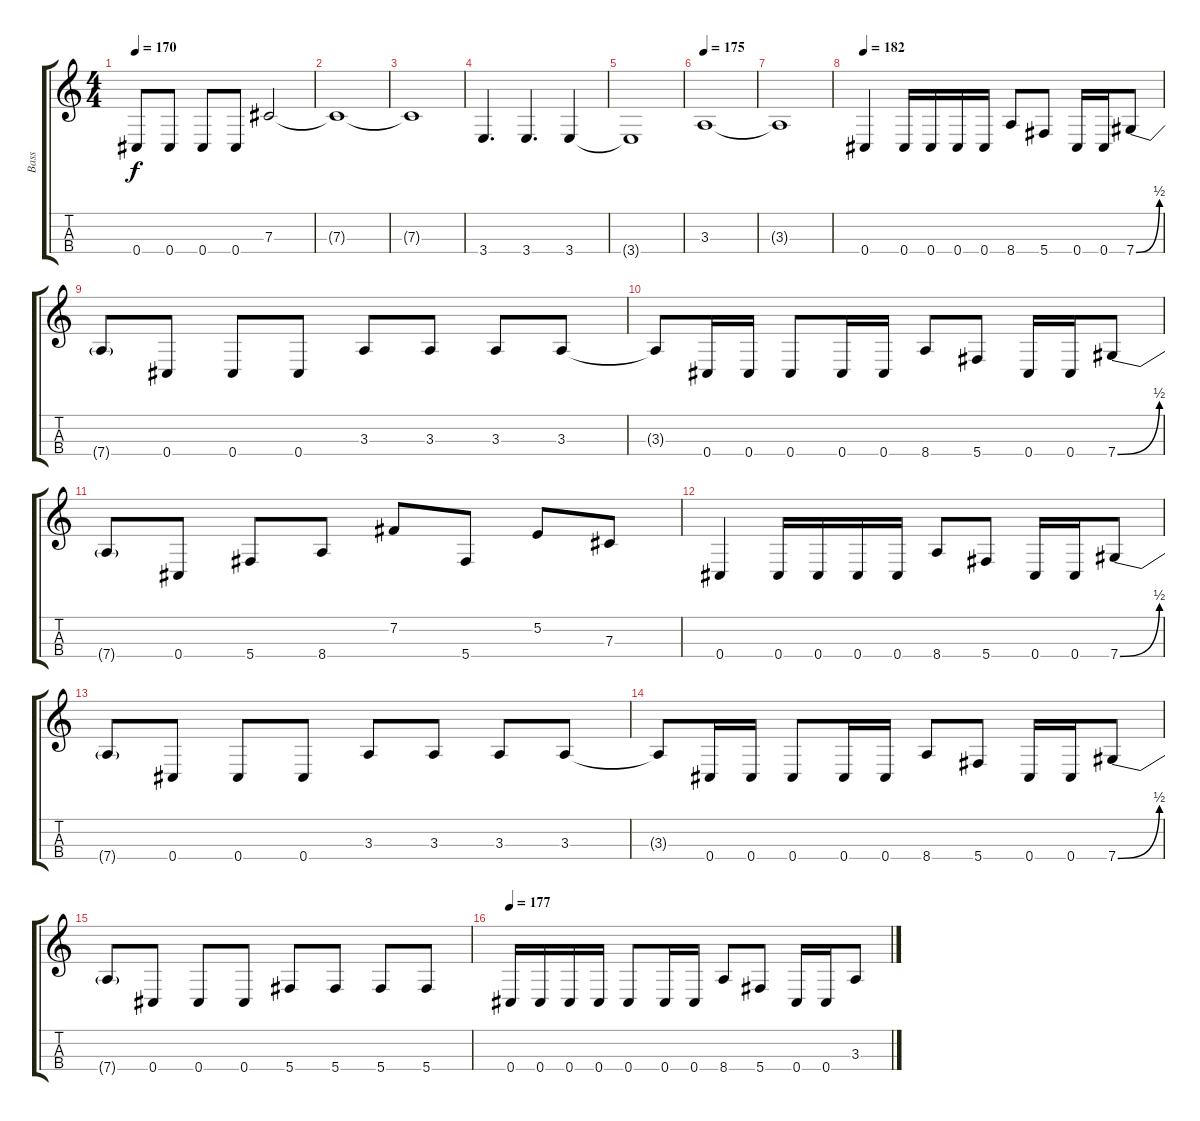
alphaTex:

\track ("Bass" "Bass") {instrument electricbasspick}
\staff {score tabs}
\tuning (E3 B2 Gb2 Db2) {hide}
\ts (4 4)
\tempo 170
\clef g2
\ks c
0.4{t}.8{dy f} 0.4.8 0.4.8 0.4.8 7.3.2 |
7.3{t}.1 |
7.3{t}.1 |
3.4.4{d} 3.4.4{d} 3.4.4 |
3.4{t}.1 |
\tempo 175
3.3.1 |
3.3{t}.1 |
\tempo 182
0.4.4 0.4.16 0.4.16 0.4.16 0.4.16 8.4.8 5.4.8 0.4.16 0.4.16 7.4{be (bend 0 0 60 2)}.8 |
7.4{t}.8 0.4.8 0.4.8 0.4.8 3.3.8 3.3.8 3.3.8 3.3.8 |
3.3{t}.8 0.4.16 0.4.16 0.4.8 0.4.16 0.4.16 8.4.8 5.4.8 0.4.16 0.4.16 7.4{be (bend 0 0 60 2)}.8 |
7.4{t}.8 0.4.8 5.4.8 8.4.8 7.2.8 5.4.8 5.2.8 7.3.8 |
0.4.4 0.4.16 0.4.16 0.4.16 0.4.16 8.4.8 5.4.8 0.4.16 0.4.16 7.4{be (bend 0 0 60 2)}.8 |
7.4{t}.8 0.4.8 0.4.8 0.4.8 3.3.8 3.3.8 3.3.8 3.3.8 |
3.3{t}.8 0.4.16 0.4.16 0.4.8 0.4.16 0.4.16 8.4.8 5.4.8 0.4.16 0.4.16 7.4{be (bend 0 0 60 2)}.8 |
7.4{t}.8 0.4.8 0.4.8 0.4.8 5.4.8 5.4.8 5.4.8 5.4.8 |
\tempo 177
0.4.16 0.4.16 0.4.16 0.4.16 0.4.8 0.4.16 0.4.16 8.4.8 5.4.8 0.4.16 0.4.16 3.3.8
